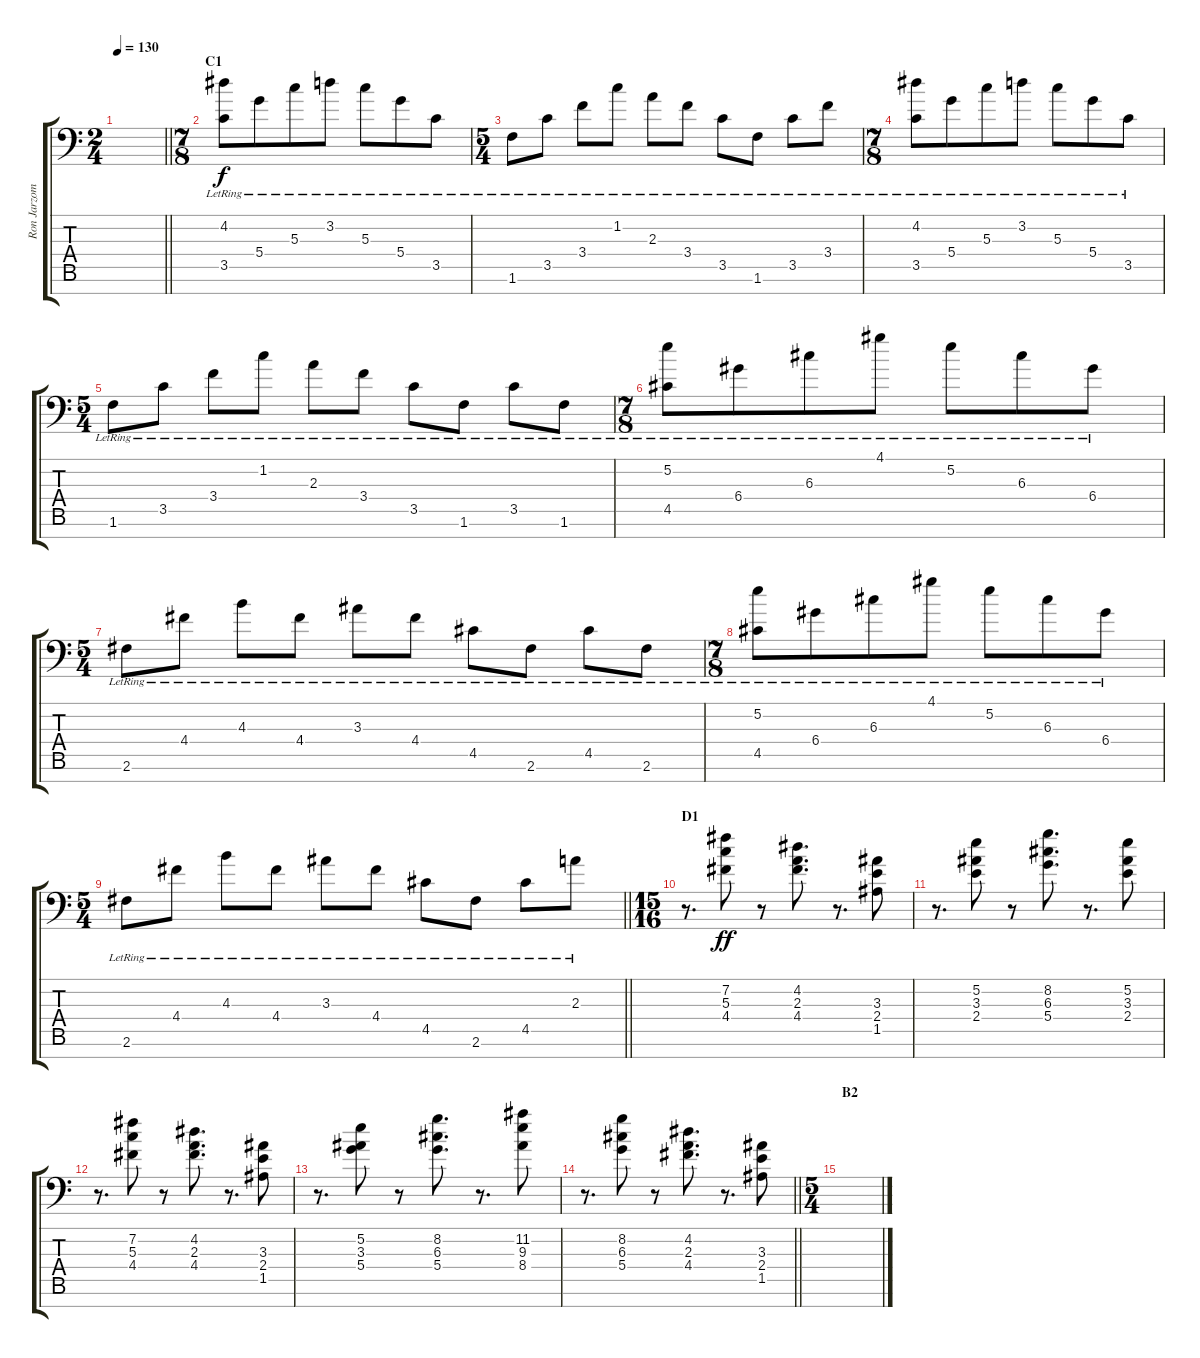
\track ("Ron Jarzombek Rhythm 1" "Ron Jarzom") {instrument acousticguitarnylon}
\staff {score tabs}
\tuning (E4 B3 G3 D3 A2 E2 A1) {hide}
\ts (2 4)
\tempo 130
\clef f4
\barLineRight lightlight
\ks c
|
\ts (7 8)
\section ("" "C1")
(4.2{lr} 3.5{lr}).8 5.4{lr}.8 5.3{lr}.8 3.2{lr}.8 5.3{lr}.8 5.4{lr}.8 3.5{lr}.8 |
\ts (5 4)
1.6{lr}.8 3.5{lr}.8 3.4{lr}.8 1.2{lr}.8 2.3{lr}.8 3.4{lr}.8 3.5{lr}.8 1.6{lr}.8 3.5{lr}.8 3.4{lr}.8 |
\ts (7 8)
(4.2{lr} 3.5{lr}).8 5.4{lr}.8 5.3{lr}.8 3.2{lr}.8 5.3{lr}.8 5.4{lr}.8 3.5{lr}.8 |
\ts (5 4)
1.6{lr}.8 3.5{lr}.8 3.4{lr}.8 1.2{lr}.8 2.3{lr}.8 3.4{lr}.8 3.5{lr}.8 1.6{lr}.8 3.5{lr}.8 1.6{lr}.8 |
\ts (7 8)
(5.2{lr} 4.5{lr}).8 6.4{lr}.8 6.3{lr}.8 4.1{lr}.8 5.2{lr}.8 6.3{lr}.8 6.4{lr}.8 |
\ts (5 4)
2.6{lr}.8 4.4{lr}.8 4.3{lr}.8 4.4{lr}.8 3.3{lr}.8 4.4{lr}.8 4.5{lr}.8 2.6{lr}.8 4.5{lr}.8 2.6{lr}.8 |
\ts (7 8)
(5.2{lr} 4.5{lr}).8 6.4{lr}.8 6.3{lr}.8 4.1{lr}.8 5.2{lr}.8 6.3{lr}.8 6.4{lr}.8 |
\ts (5 4)
\barLineRight lightlight
2.6{lr}.8 4.4{lr}.8 4.3{lr}.8 4.4{lr}.8 3.3{lr}.8 4.4{lr}.8 4.5{lr}.8 2.6{lr}.8 4.5{lr}.8 2.3{lr}.8 |
\ts (15 16)
\section ("" "D1")
r.8{d} (7.2 5.3 4.4).8{dy ff} r.8 (4.2 2.3 4.4).8{d} r.8{d} (3.3 2.4 1.5).8 |
r.8{d} (5.2 3.3 2.4).8 r.8 (8.2 6.3 5.4).8{d} r.8{d} (5.2 3.3 2.4).8 |
r.8{d} (7.2 5.3 4.4).8 r.8 (4.2 2.3 4.4).8{d} r.8{d} (3.3 2.4 1.5).8 |
r.8{d} (5.2 3.3 5.4).8 r.8 (8.2 6.3 5.4).8{d} r.8{d} (11.2 9.3 8.4).8 |
\barLineRight lightlight
r.8{d} (8.2 6.3 5.4).8 r.8 (4.2 2.3 4.4).8{d} r.8{d} (3.3 2.4 1.5).8 |
\ts (5 4)
\section ("" "B2")
